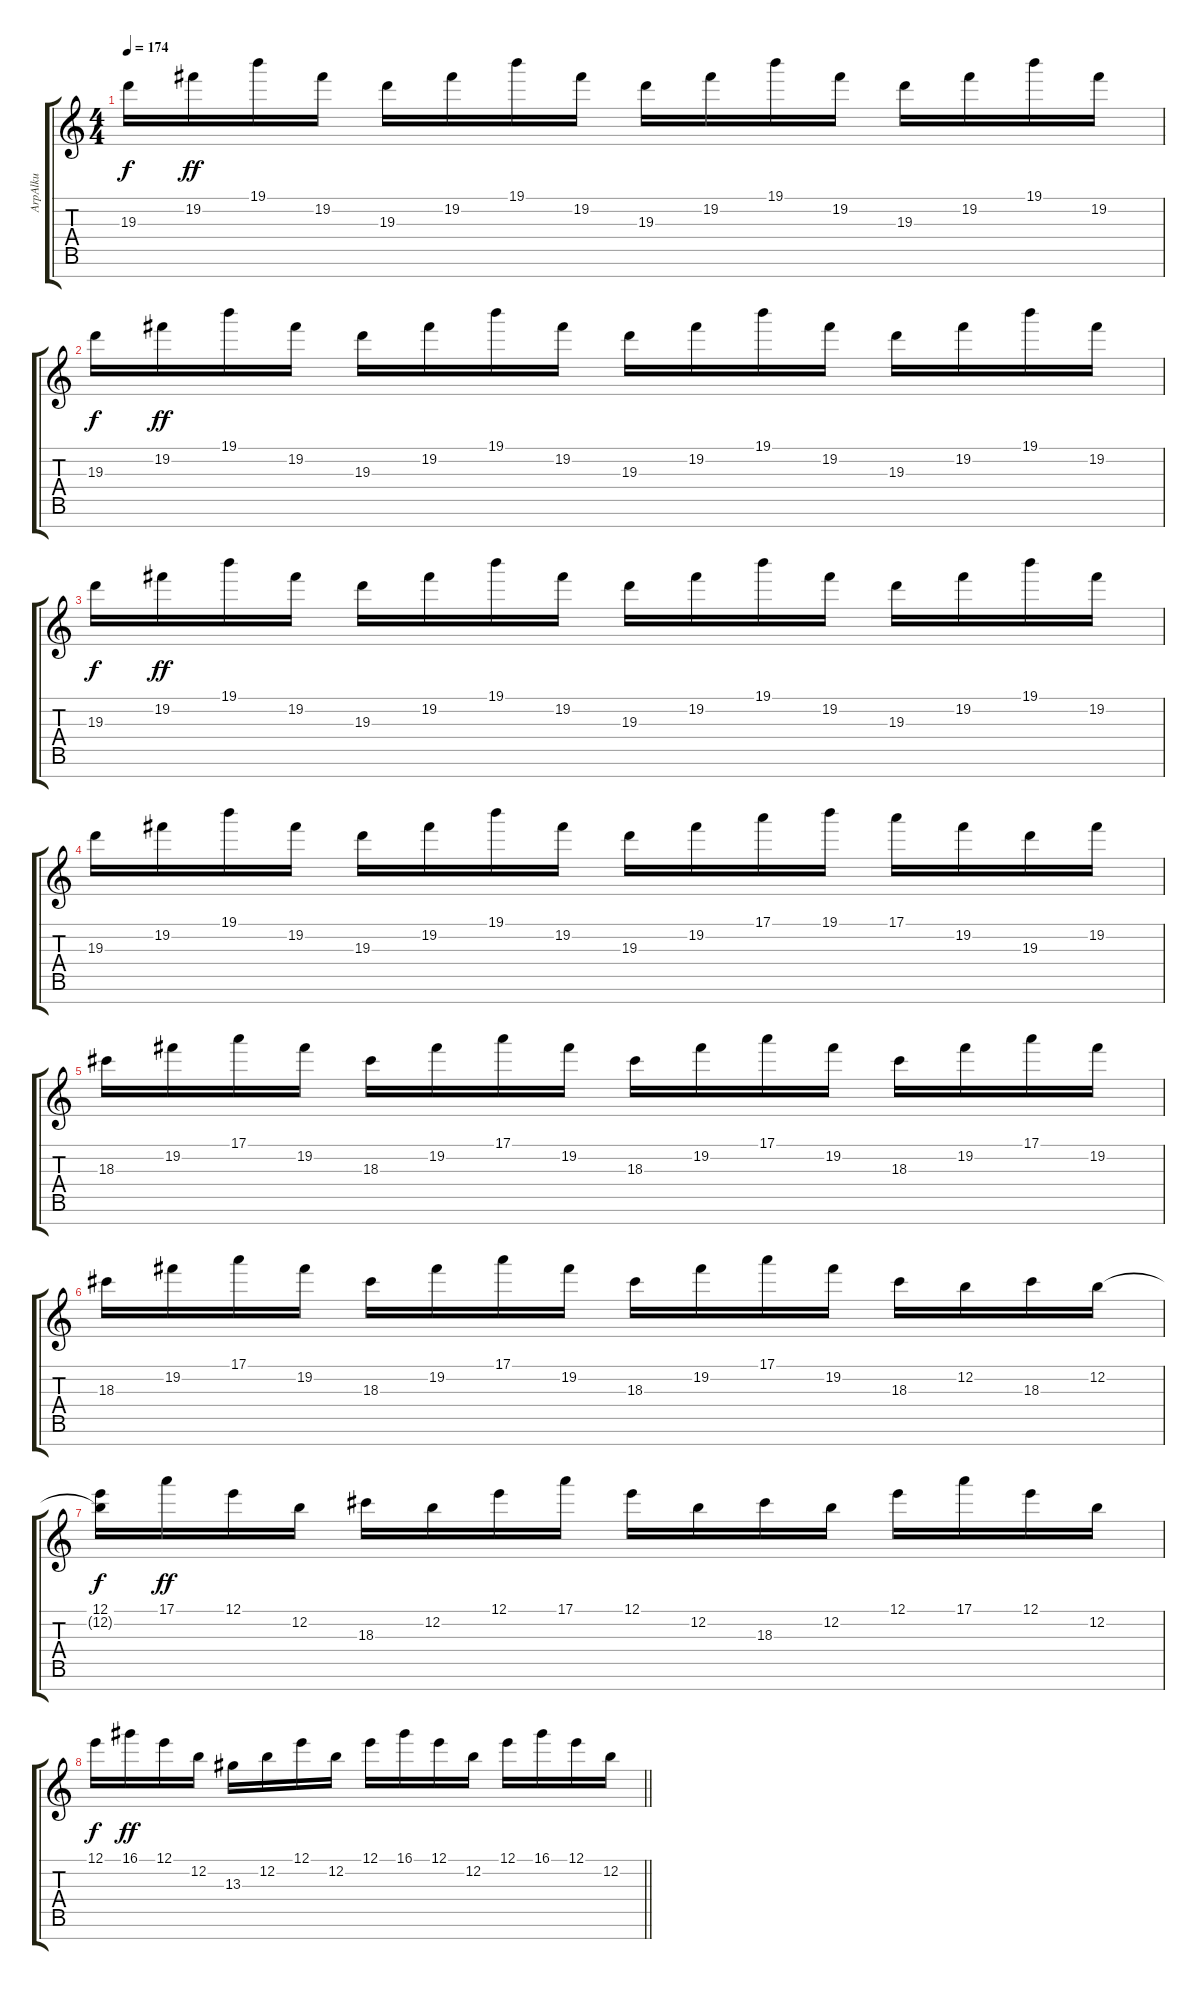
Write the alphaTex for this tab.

\track ("ArpAlku" "ArpAlku") {instrument synthbass1}
\staff {score tabs}
\tuning (E4 B3 G3 D3 A2 E2 B1) {hide}
\ts (4 4)
\tempo 174
\clef g2
\ks c
19.3.16{dy f} 19.2.16{dy ff} 19.1.16 19.2.16 19.3.16 19.2.16 19.1.16 19.2.16 19.3.16 19.2.16 19.1.16 19.2.16 19.3.16 19.2.16 19.1.16 19.2.16 |
19.3.16{dy f} 19.2.16{dy ff} 19.1.16 19.2.16 19.3.16 19.2.16 19.1.16 19.2.16 19.3.16 19.2.16 19.1.16 19.2.16 19.3.16 19.2.16 19.1.16 19.2.16 |
19.3.16{dy f} 19.2.16{dy ff} 19.1.16 19.2.16 19.3.16 19.2.16 19.1.16 19.2.16 19.3.16 19.2.16 19.1.16 19.2.16 19.3.16 19.2.16 19.1.16 19.2.16 |
19.3.16 19.2.16 19.1.16 19.2.16 19.3.16 19.2.16 19.1.16 19.2.16 19.3.16 19.2.16 17.1.16 19.1.16 17.1.16 19.2.16 19.3.16 19.2.16 |
18.3.16 19.2.16 17.1.16 19.2.16 18.3.16 19.2.16 17.1.16 19.2.16 18.3.16 19.2.16 17.1.16 19.2.16 18.3.16 19.2.16 17.1.16 19.2.16 |
18.3.16 19.2.16 17.1.16 19.2.16 18.3.16 19.2.16 17.1.16 19.2.16 18.3.16 19.2.16 17.1.16 19.2.16 18.3.16 12.2.16 18.3.16 12.2.16 |
(12.1 12.2{t}).16{dy f} 17.1.16{dy ff} 12.1.16 12.2.16 18.3.16 12.2.16 12.1.16 17.1.16 12.1.16 12.2.16 18.3.16 12.2.16 12.1.16 17.1.16 12.1.16 12.2.16 |
\barLineRight lightlight
12.1.16{dy f} 16.1.16{dy ff} 12.1.16 12.2.16 13.3.16 12.2.16 12.1.16 12.2.16 12.1.16 16.1.16 12.1.16 12.2.16 12.1.16 16.1.16 12.1.16 12.2.16
